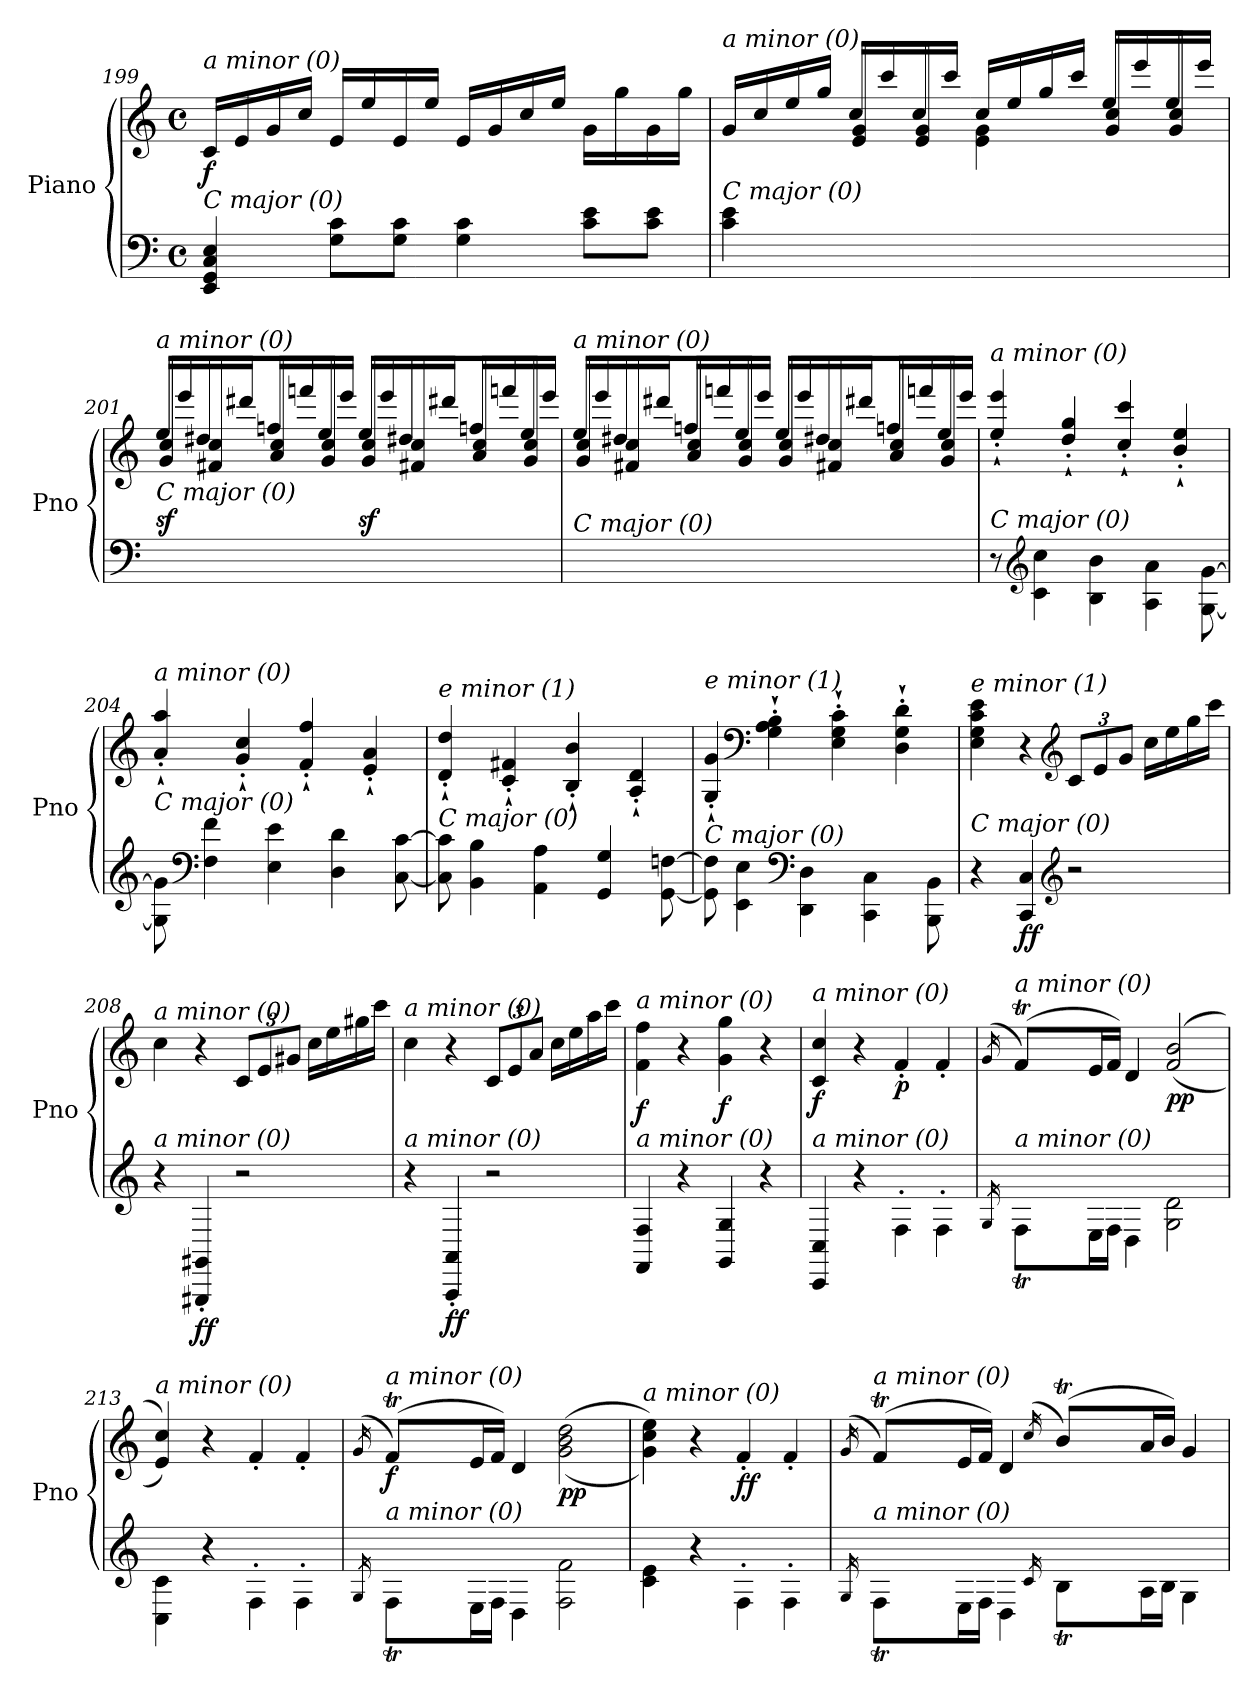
**kern	**kern	**dynam
*part1	*part1	*part1
*staff2	*staff1	*staff1/2
*I"Piano	*	*
*I'Pno	*	*
!!LO:PB:g=z
*clefF4	*clefG2	*
*k[]	*k[]	*
*M4/4	*M4/4	*
*met(c)	*met(c)	*
=199	=199	=199
!	!LO:TX:i:t=a minor (0)	!
!LO:TX:i:t=C major (0)	!	!
!	!	!LO:DY:b
4EE/ 4GG/ 4C/ 4E/	16c/LL	f
.	16e/	.
.	16g/	.
.	16cc/JJ	.
8G\ 8c\L	16e/LL	.
.	16ee/	.
8G\ 8c\J	16e/	.
.	16ee/JJ	.
4G\ 4c\	16e/LL	.
.	16g/	.
.	16cc/	.
.	16ee/JJ	.
8c\ 8e\L	16g\LL	.
.	16gg\	.
8c\ 8e\J	16g\	.
.	16gg\JJ	.
=200	=200	=200
*	*^	*
!	!LO:TX:i:t=a minor (0)	!	!
!LO:TX:i:t=C major (0)	!	!	!
4c\ 4e\	16g/LL	4ryy	.
.	16cc/	.	.
.	16ee/	.	.
.	16gg/JJ	.	.
2.ryy	16cc/LL	8e/ 8g/L	.
.	16ccc/	.	.
.	16cc/	8e/ 8g/J	.
.	16ccc/JJ	.	.
.	16cc/LL	4e\ 4g\	.
.	16ee/	.	.
.	16gg/	.	.
.	16ccc/JJ	.	.
.	16ee/LL	8g/ 8cc/L	.
.	16eee/	.	.
.	16ee/	8g/ 8cc/J	.
.	16eee/JJ	.	.
!!LO:LB:g=z	!!
=201	=201	=201	=201
!	!LO:TX:i:t=a minor (0)	!	!
!LO:TX:i:t=C major (0)	!	!	!
!	!	!	!LO:DY:a=2
2ryy	16ee/LL	8g/ 8cc/L	sf
.	16eee/	.	.
.	16dd#X/	8f#X/ 8cc/	.
.	16ddd#X/JJ	.	.
.	16ffn/LL	8a/ 8cc/	.
.	16fffn/	.	.
.	16ee/	8g/ 8cc/J	.
.	16eee/JJ	.	.
!	!	!	!LO:DY:a=2
2ryy	16ee/LL	8g/ 8cc/L	sf
.	16eee/	.	.
.	16dd#X/	8f#X/ 8cc/	.
.	16ddd#X/JJ	.	.
.	16ffn/LL	8a/ 8cc/	.
.	16fffn/	.	.
.	16ee/	8g/ 8cc/J	.
.	16eee/JJ	.	.
=202	=202	=202	=202
!	!LO:TX:i:t=a minor (0)	!	!
!LO:TX:i:t=C major (0)	!	!	!
1ryy	16ee/LL	8g/ 8cc/L	.
.	16eee/	.	.
.	16dd#X/	8f#X/ 8cc/	.
.	16ddd#X/JJ	.	.
.	16ffn/LL	8a/ 8cc/	.
.	16fffn/	.	.
.	16ee/	8g/ 8cc/J	.
.	16eee/JJ	.	.
.	16ee/LL	8g/ 8cc/L	.
.	16eee/	.	.
.	16dd#X/	8f#X/ 8cc/	.
.	16ddd#X/JJ	.	.
.	16ffn/LL	8a/ 8cc/	.
.	16fffn/	.	.
.	16ee/	8g/ 8cc/J	.
.	16eee/JJ	.	.
*	*v	*v	*
!!LO:LB:g=z
=203	=203	=203
!	!LO:TX:i:t=a minor (0)	!
!LO:TX:i:t=C major (0)	!	!
8r	4ee/`' 4eee/`'	.
*clefG2	*	*
4c\ 4cc\	.	.
.	4dd/`' 4gg/`'	.
4B\ 4b\	.	.
.	4cc/`' 4ccc/`'	.
4A\ 4a\	.	.
.	4b/`' 4ee/`'	.
[8G\ [8g\	.	.
=204	=204	=204
!	!LO:TX:i:t=a minor (0)	!
!LO:TX:i:t=C major (0)	!	!
8G\] 8g\]	4a/`' 4aa/`'	.
*clefF4	*	*
4F\ 4f\	.	.
.	4g/`' 4cc/`'	.
4E\ 4e\	.	.
.	4f/`' 4ff/`'	.
4D\ 4d\	.	.
.	4e/`' 4a/`'	.
[8C\ [8c\	.	.
=205	=205	=205
!	!LO:TX:i:t=e minor (1)	!
!LO:TX:i:t=C major (0)	!	!
8C\] 8c\]	4d/`' 4dd/`'	.
4BB\ 4B\	.	.
.	4c/`' 4f#X/`'	.
4AA\ 4A\	.	.
.	4B/`' 4b/`'	.
4GG/ 4G/	.	.
.	4A/`' 4d/`'	.
[8GG\ [8Fn\	.	.
=206	=206	=206
!	!LO:TX:i:t=e minor (1)	!
!LO:TX:i:t=C major (0)	!	!
8GG\] 8Fn\]	4G/`' 4g/`'	.
4EE\ 4E\	.	.
*clefF4	*clefF4	*
.	4G\`' 4A\`' 4B\`'	.
4DD\ 4D\	.	.
.	4E\`' 4G\`' 4c\`'	.
4CC\ 4C\	.	.
.	4D\`' 4G\`' 4d\`'	.
8BBB\ 8BB\	.	.
=207	=207	=207
!	!LO:TX:i:t=e minor (1)	!
!LO:TX:i:t=C major (0)	!	!
4r	4E\ 4G\ 4c\ 4e\	.
!	!	!LO:DY:b=2
4CC/ 4C/	4r	ff
*clefG2	*clefG2	*
*	*Xbrackettup	*
2r	12c/L	.
.	12e/	.
.	12g/J	.
.	16cc\LL	.
.	16ee\	.
.	16gg\	.
.	16ccc\JJ	.
!!LO:LB:g=z
=208	=208	=208
!	!LO:TX:i:t=a minor (0)	!
!LO:TX:i:t=a minor (0)	!	!
4r	4cc\	.
!	!	!LO:DY:b=2
4GGG#X/' 4GG#X/'	4r	ff
2r	12c/L	.
.	12e/	.
.	12g#X/J	.
.	16cc\LL	.
.	16ee\	.
.	16gg#X\	.
.	16ccc\JJ	.
=209	=209	=209
!	!LO:TX:i:t=a minor (0)	!
!LO:TX:i:t=a minor (0)	!	!
4r	4cc\	.
!	!	!LO:DY:b=2
4AAA/' 4AA/'	4r	ff
2r	12c/L	.
.	12e/	.
.	12a/J	.
.	16cc\LL	.
.	16ee\	.
.	16aa\	.
.	16ccc\JJ	.
=210	=210	=210
!	!LO:TX:i:t=a minor (0)	!
!LO:TX:i:t=a minor (0)	!	!
!	!	!LO:DY:b
4FF/ 4F/	4f\ 4ff\	f
4r	4r	.
!	!	!LO:DY:b
4GG/ 4G/	4g\ 4gg\	f
4r	4r	.
=211	=211	=211
!	!LO:TX:i:t=a minor (0)	!
!LO:TX:i:t=a minor (0)	!	!
!	!	!LO:DY:b
4CC/ 4C/	4c/ 4cc/	f
4r	4r	.
!	!	!LO:DY:b
4F'\	4f'/	p
4F'\	4f'/	.
=212	=212	=212
*^	*	*
.	16qG/	(16qg/	.
*	*^	*^	*
*	*	*	*	*^	*
!	!	!	!LO:TX:i:t=a minor (0)	!	!	!
!LO:TX:i:t=a minor (0)	!	!	!	!	!	!
8ryy	8FT\L	32Gyy	(8fT/L)	32gyy	8ryy	.
.	.	32Fyy	.	32fyy	.	.
.	.	32Gyy	.	32gyy	.	.
.	.	32Fyy	.	32fyy	.	.
2..ryy	16E\L	2..ryy	16e/L	2..ryy	2..ryy	.
.	16F\JJ	.	16f/JJ)	.	.	.
.	4D\	.	4d/	.	.	.
!	!	!	!	!	!	!LO:DY:b
.	2G\ 2d\	.	((2f/ 2b/	.	.	pp
*	*v	*v	*	*	*	*
*	*	*v	*v	*v	*
=213	=213	=213	=213
!	!	!LO:TX:i:t=a minor (0)	!
!LO:TX:i:t=a minor (0)	!	!	!
*v	*v	*	*
4C\ 4c\	4e/ 4cc/))	.
4r	4r	.
!	!	!LO:DY:b
4F'\	4f'/	other-dynamics
4F'\	4f'/	.
!!LO:LB:g=z
=214	=214	=214
*^	*	*
.	16qG/	(16qg/	.
*	*^	*^	*
*	*	*	*	*^	*
!	!	!	!LO:TX:i:t=a minor (0)	!	!	!
!LO:TX:i:t=a minor (0)	!	!	!	!	!	!
!	!	!	!	!	!	!LO:DY:b
8ryy	8FT\L	32Gyy	(8fT/L)	32gyy	8ryy	f
.	.	32Fyy	.	32fyy	.	.
.	.	32Gyy	.	32gyy	.	.
.	.	32Fyy	.	32fyy	.	.
2..ryy	16E\L	2..ryy	16e/L	2..ryy	2..ryy	.
.	16F\JJ	.	16f/JJ)	.	.	.
.	4D\	.	4d/	.	.	.
!	!	!	!	!	!	!LO:DY:b
.	2F\ 2f\	.	(>(2g\ 2b\ 2dd\	.	.	pp
*	*v	*v	*	*	*	*
*	*	*v	*v	*v	*
=215	=215	=215	=215
!	!	!LO:TX:i:t=a minor (0)	!
!LO:TX:i:t=a minor (0)	!	!	!
*v	*v	*	*
4c\ 4e\	4g\ 4cc\ 4ee\))	.
4r	4r	.
!	!	!LO:DY:b
4F'\	4f'/	ff
4F'\	4f'/	.
=216	=216	=216
*^	*	*
.	16qG/	(16qg/	.
*	*^	*^	*
*	*	*	*	*^	*
!	!	!	!LO:TX:i:t=a minor (0)	!	!	!
!LO:TX:i:t=a minor (0)	!	!	!	!	!	!
8ryy	8FT\L	32Gyy	(8fT/L)	32gyy	8ryy	.
.	.	32Fyy	.	32fyy	.	.
.	.	32Gyy	.	32gyy	.	.
.	.	32Fyy	.	32fyy	.	.
4.ryy	16E\L	4.ryy	16e/L	4.ryy	4.ryy	.
.	16F\JJ	.	16f/JJ)	.	.	.
.	4D\	.	4d/	.	.	.
.	16qc/	.	(16qcc/	.	.	.
8ryy	8Bt\L	32cyy	(8bt/L)	32ccyy	8ryy	.
.	.	32Byy	.	32byy	.	.
.	.	32cyy	.	32ccyy	.	.
.	.	32Byy	.	32byy	.	.
4.ryy	16A\L	4.ryy	16a/L	4.ryy	4.ryy	.
.	16B\JJ	.	16b/JJ)	.	.	.
.	4G\	.	4g/	.	.	.
*v	*v	*v	*	*	*	*
*	*v	*v	*v	*
=	=	=
*-	*-	*-
